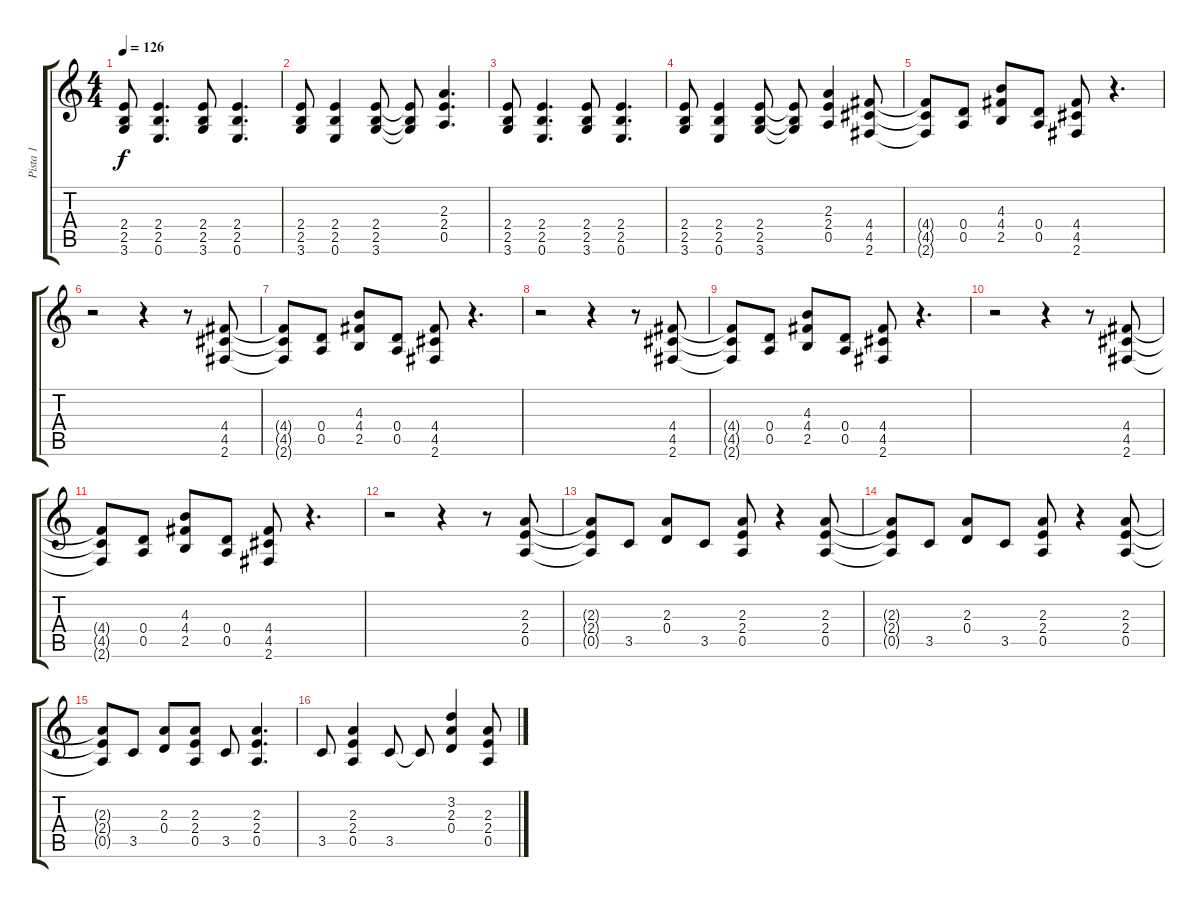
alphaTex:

\track ("Pista 1" "Pista 1") {instrument distortionguitar}
\staff {score tabs}
\tuning (E4 B3 G3 D3 A2 E2) {hide}
\ts (4 4)
\tempo 126
\clef g2
\ks c
(2.4 2.5 3.6).8{dy f} (2.4 2.5 0.6).4{d} (2.4 2.5 3.6).8 (2.4 2.5 0.6).4{d} |
(2.4 2.5 3.6).8 (2.4 2.5 0.6).4 (2.4 2.5 3.6).8 (2.4{t} 2.5{t} 3.6{t}).8 (2.3 2.4 0.5).4{d} |
(2.4 2.5 3.6).8 (2.4 2.5 0.6).4{d} (2.4 2.5 3.6).8 (2.4 2.5 0.6).4{d} |
(2.4 2.5 3.6).8 (2.4 2.5 0.6).4 (2.4 2.5 3.6).8 (2.4{t} 2.5{t} 3.6{t}).8 (2.3 2.4 0.5).4 (4.4 4.5 2.6).8 |
(4.4{t} 4.5{t} 2.6{t}).8 (0.4 0.5).8 (4.3 4.4 2.5).8 (0.4 0.5).8 (4.4 4.5 2.6).8 r.4{d} |
r.2 r.4 r.8 (4.4 4.5 2.6).8 |
(4.4{t} 4.5{t} 2.6{t}).8 (0.4 0.5).8 (4.3 4.4 2.5).8 (0.4 0.5).8 (4.4 4.5 2.6).8 r.4{d} |
r.2 r.4 r.8 (4.4 4.5 2.6).8 |
(4.4{t} 4.5{t} 2.6{t}).8 (0.4 0.5).8 (4.3 4.4 2.5).8 (0.4 0.5).8 (4.4 4.5 2.6).8 r.4{d} |
r.2 r.4 r.8 (4.4 4.5 2.6).8 |
(4.4{t} 4.5{t} 2.6{t}).8 (0.4 0.5).8 (4.3 4.4 2.5).8 (0.4 0.5).8 (4.4 4.5 2.6).8 r.4{d} |
r.2 r.4 r.8 (2.3 2.4 0.5).8 |
(2.3{t} 2.4{t} 0.5{t}).8 3.5.8 (2.3 0.4).8 3.5.8 (2.3 2.4 0.5).8 r.4 (2.3 2.4 0.5).8 |
(2.3{t} 2.4{t} 0.5{t}).8 3.5.8 (2.3 0.4).8 3.5.8 (2.3 2.4 0.5).8 r.4 (2.3 2.4 0.5).8 |
(2.3{t} 2.4{t} 0.5{t}).8 3.5.8 (2.3 0.4).8 (2.3 2.4 0.5).8 3.5.8 (2.3 2.4 0.5).4{d} |
3.5.8 (2.3 2.4 0.5).4 3.5.8 3.5{t}.8 (3.2 2.3 0.4).4 (2.3 2.4 0.5).8
